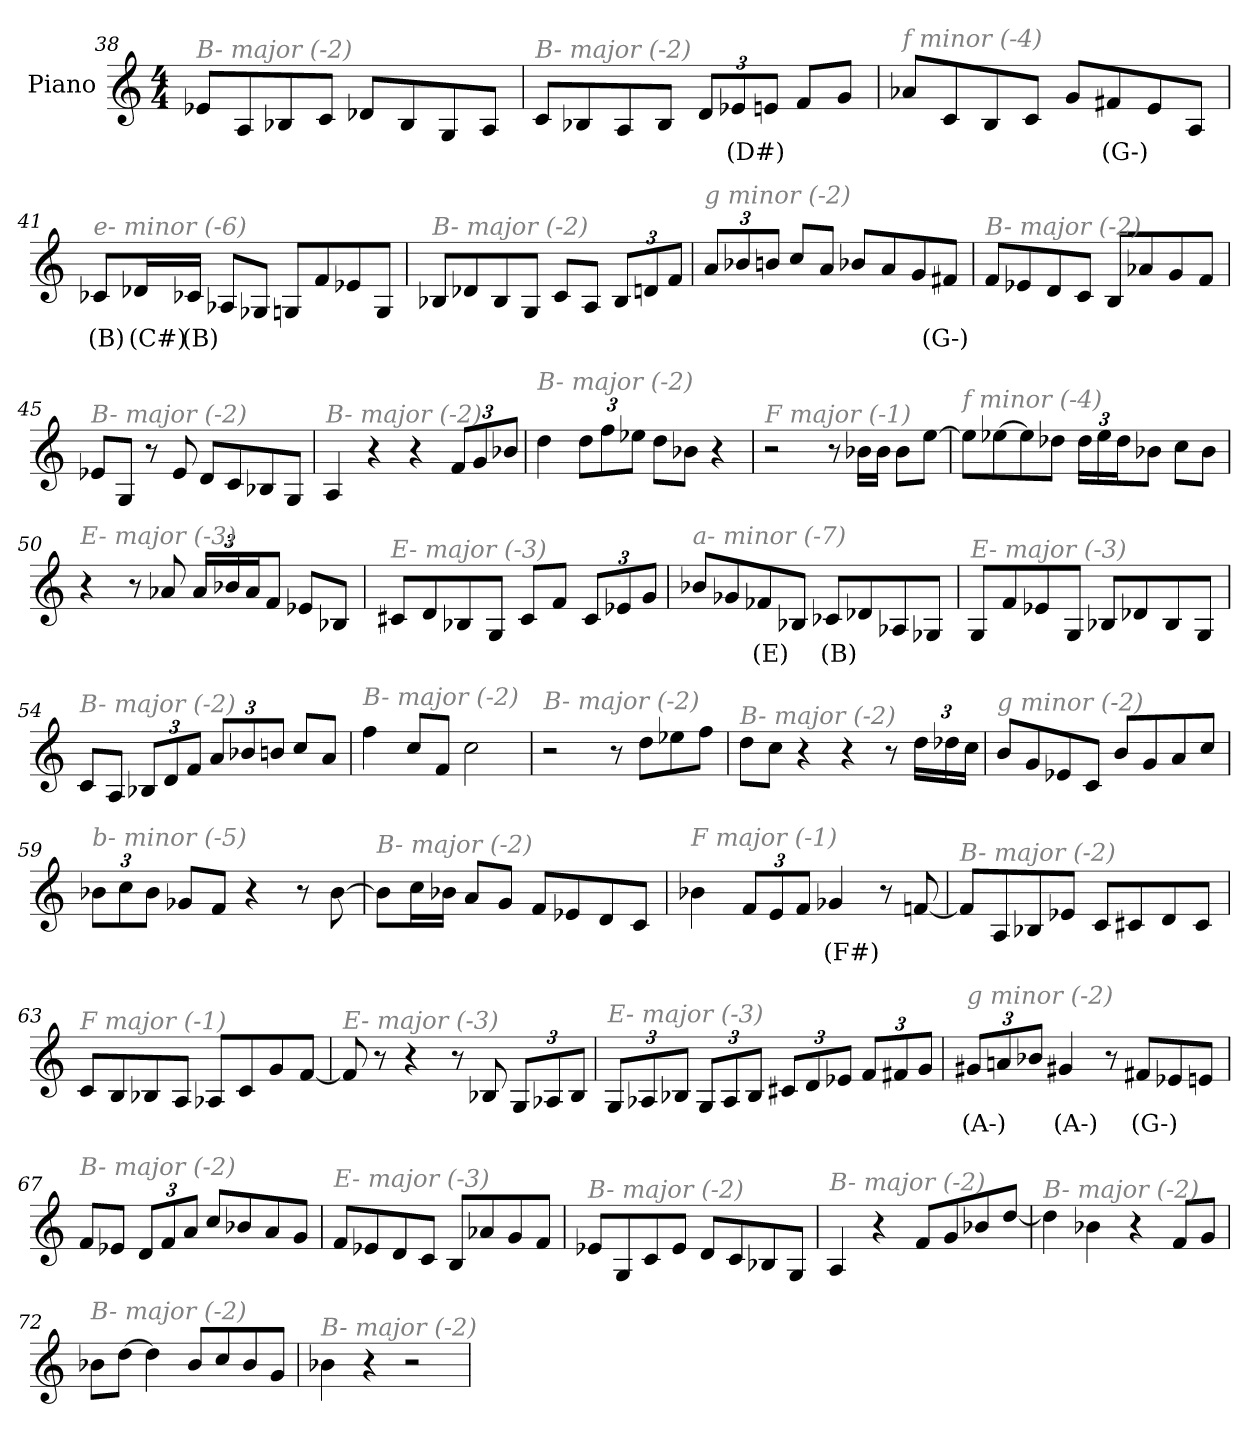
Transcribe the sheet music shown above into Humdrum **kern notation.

**kern	**text
*part1	*part1
*staff1	*staff1
*I"Piano	*
*I'Pno	*
!!LO:LB:g=z
*clefG2	*
*k[]	*
*M4/4	*
=38	=38
!LO:TX:i:color=#808080:t=B- major (-2)	!
8e-X/L	.
8A/	.
8B-X/	.
8c/J	.
8d-X/L	.
8B-/	.
8G/	.
8A/J	.
=39	=39
!LO:TX:i:color=#808080:t=B- major (-2)	!
8c/L	.
8B-X/	.
8A/	.
8B-/J	.
*Xbrackettup	*
12d/L	.
12e-Xi/	(D#)
12e/J	.
8f/L	.
8g/J	.
=40	=40
!LO:TX:i:color=#808080:t=f minor (-4)	!
8a-X/L	.
8c/	.
8B/	.
8c/J	.
8g/L	.
8f#Xj/	(G-)
8e/	.
8A/J	.
!!LO:PB:g=z
=41	=41
!LO:TX:i:color=#808080:t=e- minor (-6)	!
8c-Xi/L	(B)
16d-Xi/L	(C#)
16c-Xi/JJ	(B)
8A-X/L	.
8G-X/J	.
8Gn/L	.
8f/	.
8e-X/	.
8G/J	.
=42	=42
!LO:TX:i:color=#808080:t=B- major (-2)	!
8B-X/L	.
8d-X/	.
8B-/	.
8G/J	.
8c/L	.
8A/J	.
12B-/L	.
12dn/	.
12f/J	.
=43	=43
!LO:TX:i:color=#808080:t=g minor (-2)	!
12a/L	.
12b-X/	.
12bn/J	.
8cc/L	.
8a/J	.
8b-X/L	.
8a/	.
8g/	.
8f#Xi/J	(G-)
!!LO:LB:g=z
=44	=44
!LO:TX:i:color=#808080:t=B- major (-2)	!
8f/L	.
8e-X/	.
8d/	.
8c/J	.
8B/L	.
8a-X/	.
8g/	.
8f/J	.
=45	=45
!LO:TX:i:color=#808080:t=B- major (-2)	!
8e-X/L	.
8G/J	.
8r	.
8e-/	.
8d/L	.
8c/	.
8B-X/	.
8G/J	.
=46	=46
!LO:TX:i:color=#808080:t=B- major (-2)	!
4A/	.
4r	.
4r	.
12f/L	.
12g/	.
12b-X/J	.
=47	=47
!LO:TX:i:color=#808080:t=B- major (-2)	!
4dd\	.
12dd\L	.
12ff\	.
12ee-X\J	.
8dd\L	.
8b-X\J	.
4r	.
!!LO:LB:g=z
=48	=48
!LO:TX:i:color=#808080:t=F major (-1)	!
2r	.
8r	.
16b-X\LL	.
16b-\JJ	.
8b-\L	.
[8ee\J	.
=49	=49
!LO:TX:i:color=#808080:t=f minor (-4)	!
8ee\L]	.
[8ee-X\	.
8ee-\]	.
8dd-X\J	.
24dd-\LL	.
24ee-\	.
24dd-\J	.
8b-X\J	.
8cc\L	.
8b-\J	.
=50	=50
!LO:TX:i:color=#808080:t=E- major (-3)	!
4r	.
8r	.
8a-X/	.
24a-/LL	.
24b-X/	.
24a-/J	.
8f/J	.
8e-X/L	.
8B-X/J	.
=51	=51
!LO:TX:i:color=#808080:t=E- major (-3)	!
8c#X/L	.
8d/	.
8B-X/	.
8G/J	.
8c#/L	.
8f/J	.
12c#/L	.
12e-X/	.
12g/J	.
!!LO:LB:g=z
=52	=52
!LO:TX:i:color=#808080:t=a- minor (-7)	!
8b-X/L	.
8g-X/	.
8f-Xi/	(E)
8B-X/J	.
8c-Xi/L	(B)
8d-X/	.
8A-X/	.
8G-X/J	.
=53	=53
!LO:TX:i:color=#808080:t=E- major (-3)	!
8G/L	.
8f/	.
8e-X/	.
8G/J	.
8B-X/L	.
8d-X/	.
8B-/	.
8G/J	.
=54	=54
!LO:TX:i:color=#808080:t=B- major (-2)	!
8c/L	.
8A/J	.
12B-X/L	.
12d/	.
12f/J	.
12a/L	.
12b-X/	.
12bn/J	.
8cc/L	.
8a/J	.
=55	=55
!LO:TX:i:color=#808080:t=B- major (-2)	!
4ff\	.
8cc/L	.
8f/J	.
2cc\	.
!!LO:LB:g=z
=56	=56
!LO:TX:i:color=#808080:t=B- major (-2)	!
2r	.
8r	.
8dd\L	.
8ee-X\	.
8ff\J	.
=57	=57
!LO:TX:i:color=#808080:t=B- major (-2)	!
8dd\L	.
8cc\J	.
4r	.
4r	.
8r	.
24dd\LL	.
24dd-X\	.
24cc\JJ	.
=58	=58
!LO:TX:i:color=#808080:t=g minor (-2)	!
8b/L	.
8g/	.
8e-X/	.
8c/J	.
8b/L	.
8g/	.
8a/	.
8cc/J	.
=59	=59
!LO:TX:i:color=#808080:t=b- minor (-5)	!
12b-X\L	.
12cc\	.
12b-\J	.
8g-X/L	.
8f/J	.
4r	.
8r	.
[8b-\	.
!!LO:LB:g=z
=60	=60
!LO:TX:i:color=#808080:t=B- major (-2)	!
8b-\L]	.
16cc\L	.
16b-X\JJ	.
8a/L	.
8g/J	.
8f/L	.
8e-X/	.
8d/	.
8c/J	.
=61	=61
!LO:TX:i:color=#808080:t=F major (-1)	!
4b-X\	.
12f/L	.
12e/	.
12f/J	.
4g-Xi/	(F#)
8r	.
[8fn/	.
=62	=62
!LO:TX:i:color=#808080:t=B- major (-2)	!
8f/L]	.
8A/	.
8B-X/	.
8e-X/J	.
8c/L	.
8c#X/	.
8d/	.
8c#/J	.
=63	=63
!LO:TX:i:color=#808080:t=F major (-1)	!
8c/L	.
8B/	.
8B-X/	.
8A/J	.
8A-X/L	.
8c/	.
8g/	.
[8f/J	.
!!LO:LB:g=z
=64	=64
!LO:TX:i:color=#808080:t=E- major (-3)	!
8f/]	.
8r	.
4r	.
8r	.
8B-X/	.
12G/L	.
12A-X/	.
12B-/J	.
=65	=65
!LO:TX:i:color=#808080:t=E- major (-3)	!
12G/L	.
12A-X/	.
12B-X/J	.
12G/L	.
12A-/	.
12B-/J	.
12c#X/L	.
12d/	.
12e-X/J	.
12f/L	.
12f#X/	.
12g/J	.
=66	=66
!LO:TX:i:color=#808080:t=g minor (-2)	!
12g#Xi/L	(A-)
12an/	.
12b-X/J	.
4g#Xi/	(A-)
8r	.
8f#Xi/L	(G-)
8e-X/	.
8en/J	.
!!LO:LB:g=z
=67	=67
!LO:TX:i:color=#808080:t=B- major (-2)	!
8f/L	.
8e-X/J	.
12d/L	.
12f/	.
12a/J	.
8cc/L	.
8b-X/	.
8a/	.
8g/J	.
=68	=68
!LO:TX:i:color=#808080:t=E- major (-3)	!
8f/L	.
8e-X/	.
8d/	.
8c/J	.
8B/L	.
8a-X/	.
8g/	.
8f/J	.
=69	=69
!LO:TX:i:color=#808080:t=B- major (-2)	!
8e-X/L	.
8G/	.
8c/	.
8e-/J	.
8d/L	.
8c/	.
8B-X/	.
8G/J	.
=70	=70
!LO:TX:i:color=#808080:t=B- major (-2)	!
4A/	.
4r	.
8f/L	.
8g/	.
8b-X/	.
[8dd/J	.
!!LO:LB:g=z
=71	=71
!LO:TX:i:color=#808080:t=B- major (-2)	!
4dd\]	.
4b-X\	.
4r	.
8f/L	.
8g/J	.
=72	=72
!LO:TX:i:color=#808080:t=B- major (-2)	!
8b-X\L	.
[8dd\J	.
4dd\]	.
8b-/L	.
8cc/	.
8b-/	.
8g/J	.
=73	=73
!LO:TX:i:color=#808080:t=B- major (-2)	!
4b-X\	.
4r	.
2r	.
=	=
*-	*-
